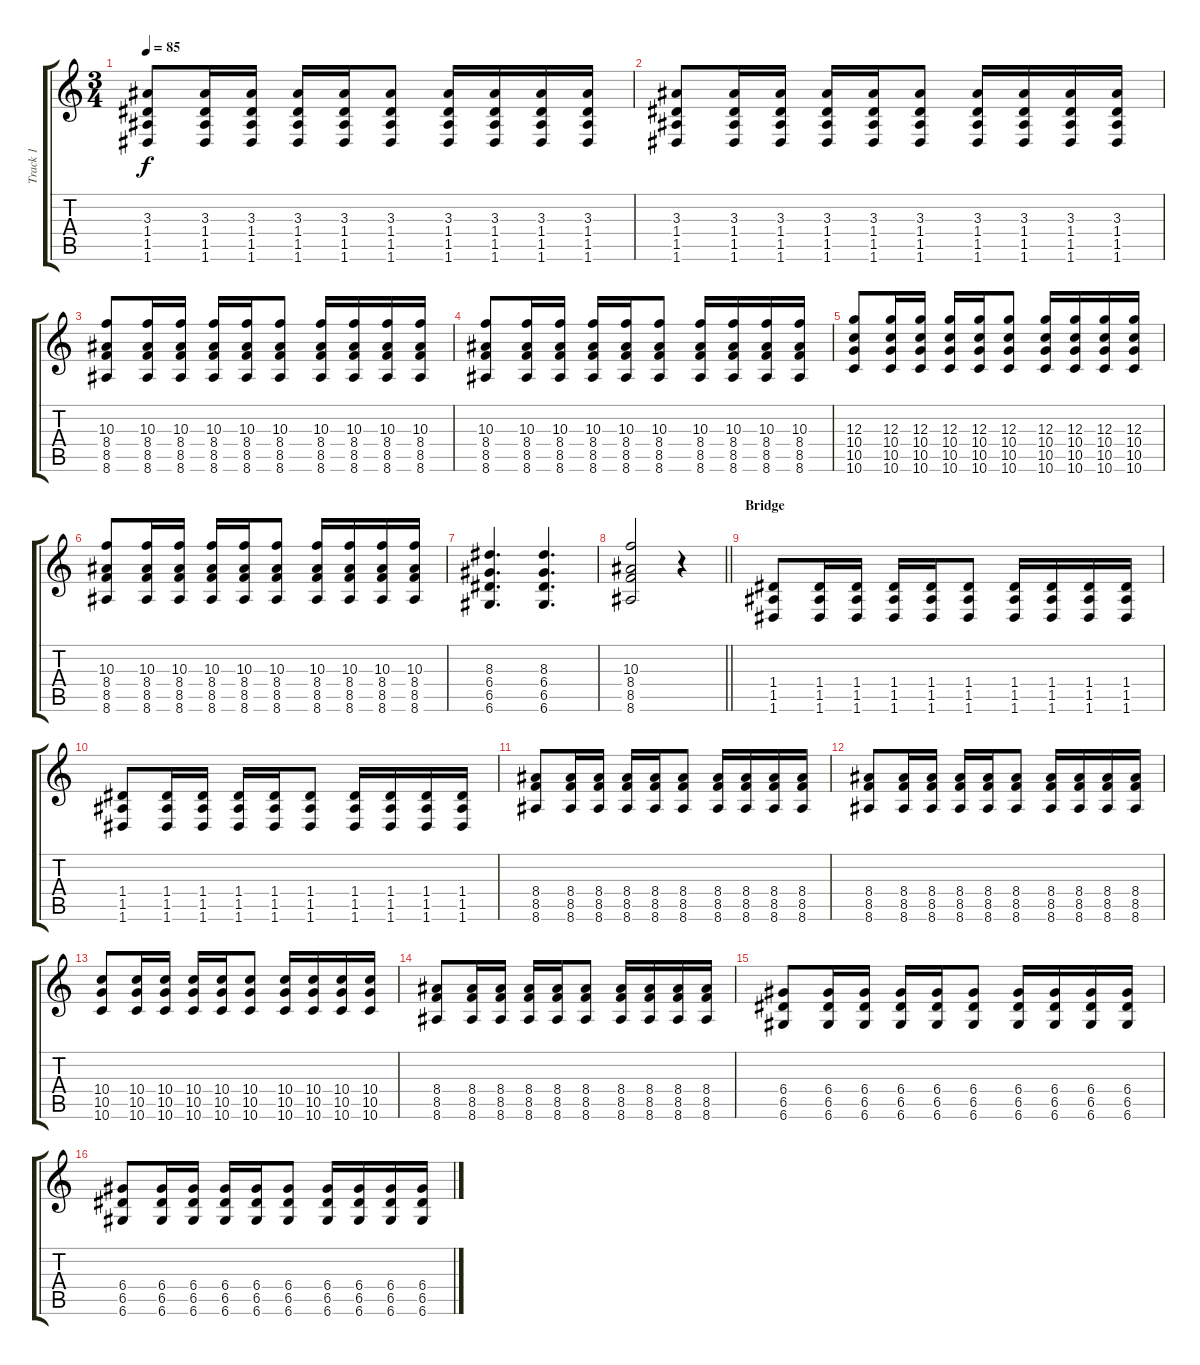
\track ("Track 1" "Track 1") {instrument acousticguitarsteel}
\staff {score tabs}
\tuning (E4 B3 G3 D3 A2 D2) {hide}
\ts (3 4)
\tempo 85
\clef g2
\ks c
(3.3 1.4 1.5 1.6).8{dy f} (3.3 1.4 1.5 1.6).16 (3.3 1.4 1.5 1.6).16 (3.3 1.4 1.5 1.6).16 (3.3 1.4 1.5 1.6).16 (3.3 1.4 1.5 1.6).8 (3.3 1.4 1.5 1.6).16 (3.3 1.4 1.5 1.6).16 (3.3 1.4 1.5 1.6).16 (3.3 1.4 1.5 1.6).16 |
(3.3 1.4 1.5 1.6).8 (3.3 1.4 1.5 1.6).16 (3.3 1.4 1.5 1.6).16 (3.3 1.4 1.5 1.6).16 (3.3 1.4 1.5 1.6).16 (3.3 1.4 1.5 1.6).8 (3.3 1.4 1.5 1.6).16 (3.3 1.4 1.5 1.6).16 (3.3 1.4 1.5 1.6).16 (3.3 1.4 1.5 1.6).16 |
(10.3 8.4 8.5 8.6).8 (10.3 8.4 8.5 8.6).16 (10.3 8.4 8.5 8.6).16 (10.3 8.4 8.5 8.6).16 (10.3 8.4 8.5 8.6).16 (10.3 8.4 8.5 8.6).8 (10.3 8.4 8.5 8.6).16 (10.3 8.4 8.5 8.6).16 (10.3 8.4 8.5 8.6).16 (10.3 8.4 8.5 8.6).16 |
(10.3 8.4 8.5 8.6).8 (10.3 8.4 8.5 8.6).16 (10.3 8.4 8.5 8.6).16 (10.3 8.4 8.5 8.6).16 (10.3 8.4 8.5 8.6).16 (10.3 8.4 8.5 8.6).8 (10.3 8.4 8.5 8.6).16 (10.3 8.4 8.5 8.6).16 (10.3 8.4 8.5 8.6).16 (10.3 8.4 8.5 8.6).16 |
(12.3 10.4 10.5 10.6).8 (12.3 10.4 10.5 10.6).16 (12.3 10.4 10.5 10.6).16 (12.3 10.4 10.5 10.6).16 (12.3 10.4 10.5 10.6).16 (12.3 10.4 10.5 10.6).8 (12.3 10.4 10.5 10.6).16 (12.3 10.4 10.5 10.6).16 (12.3 10.4 10.5 10.6).16 (12.3 10.4 10.5 10.6).16 |
(10.3 8.4 8.5 8.6).8 (10.3 8.4 8.5 8.6).16 (10.3 8.4 8.5 8.6).16 (10.3 8.4 8.5 8.6).16 (10.3 8.4 8.5 8.6).16 (10.3 8.4 8.5 8.6).8 (10.3 8.4 8.5 8.6).16 (10.3 8.4 8.5 8.6).16 (10.3 8.4 8.5 8.6).16 (10.3 8.4 8.5 8.6).16 |
(8.3 6.4 6.5 6.6).4{d} (8.3 6.4 6.5 6.6).4{d} |
\barLineRight lightlight
(10.3 8.4 8.5 8.6).2 r.4 |
\section ("" "Bridge")
(1.4 1.5 1.6).8 (1.4 1.5 1.6).16 (1.4 1.5 1.6).16 (1.4 1.5 1.6).16 (1.4 1.5 1.6).16 (1.4 1.5 1.6).8 (1.4 1.5 1.6).16 (1.4 1.5 1.6).16 (1.4 1.5 1.6).16 (1.4 1.5 1.6).16 |
(1.4 1.5 1.6).8 (1.4 1.5 1.6).16 (1.4 1.5 1.6).16 (1.4 1.5 1.6).16 (1.4 1.5 1.6).16 (1.4 1.5 1.6).8 (1.4 1.5 1.6).16 (1.4 1.5 1.6).16 (1.4 1.5 1.6).16 (1.4 1.5 1.6).16 |
(8.4 8.5 8.6).8 (8.4 8.5 8.6).16 (8.4 8.5 8.6).16 (8.4 8.5 8.6).16 (8.4 8.5 8.6).16 (8.4 8.5 8.6).8 (8.4 8.5 8.6).16 (8.4 8.5 8.6).16 (8.4 8.5 8.6).16 (8.4 8.5 8.6).16 |
(8.4 8.5 8.6).8 (8.4 8.5 8.6).16 (8.4 8.5 8.6).16 (8.4 8.5 8.6).16 (8.4 8.5 8.6).16 (8.4 8.5 8.6).8 (8.4 8.5 8.6).16 (8.4 8.5 8.6).16 (8.4 8.5 8.6).16 (8.4 8.5 8.6).16 |
(10.4 10.5 10.6).8 (10.4 10.5 10.6).16 (10.4 10.5 10.6).16 (10.4 10.5 10.6).16 (10.4 10.5 10.6).16 (10.4 10.5 10.6).8 (10.4 10.5 10.6).16 (10.4 10.5 10.6).16 (10.4 10.5 10.6).16 (10.4 10.5 10.6).16 |
(8.4 8.5 8.6).8 (8.4 8.5 8.6).16 (8.4 8.5 8.6).16 (8.4 8.5 8.6).16 (8.4 8.5 8.6).16 (8.4 8.5 8.6).8 (8.4 8.5 8.6).16 (8.4 8.5 8.6).16 (8.4 8.5 8.6).16 (8.4 8.5 8.6).16 |
(6.4 6.5 6.6).8 (6.4 6.5 6.6).16 (6.4 6.5 6.6).16 (6.4 6.5 6.6).16 (6.4 6.5 6.6).16 (6.4 6.5 6.6).8 (6.4 6.5 6.6).16 (6.4 6.5 6.6).16 (6.4 6.5 6.6).16 (6.4 6.5 6.6).16 |
(6.4 6.5 6.6).8 (6.4 6.5 6.6).16 (6.4 6.5 6.6).16 (6.4 6.5 6.6).16 (6.4 6.5 6.6).16 (6.4 6.5 6.6).8 (6.4 6.5 6.6).16 (6.4 6.5 6.6).16 (6.4 6.5 6.6).16 (6.4 6.5 6.6).16
